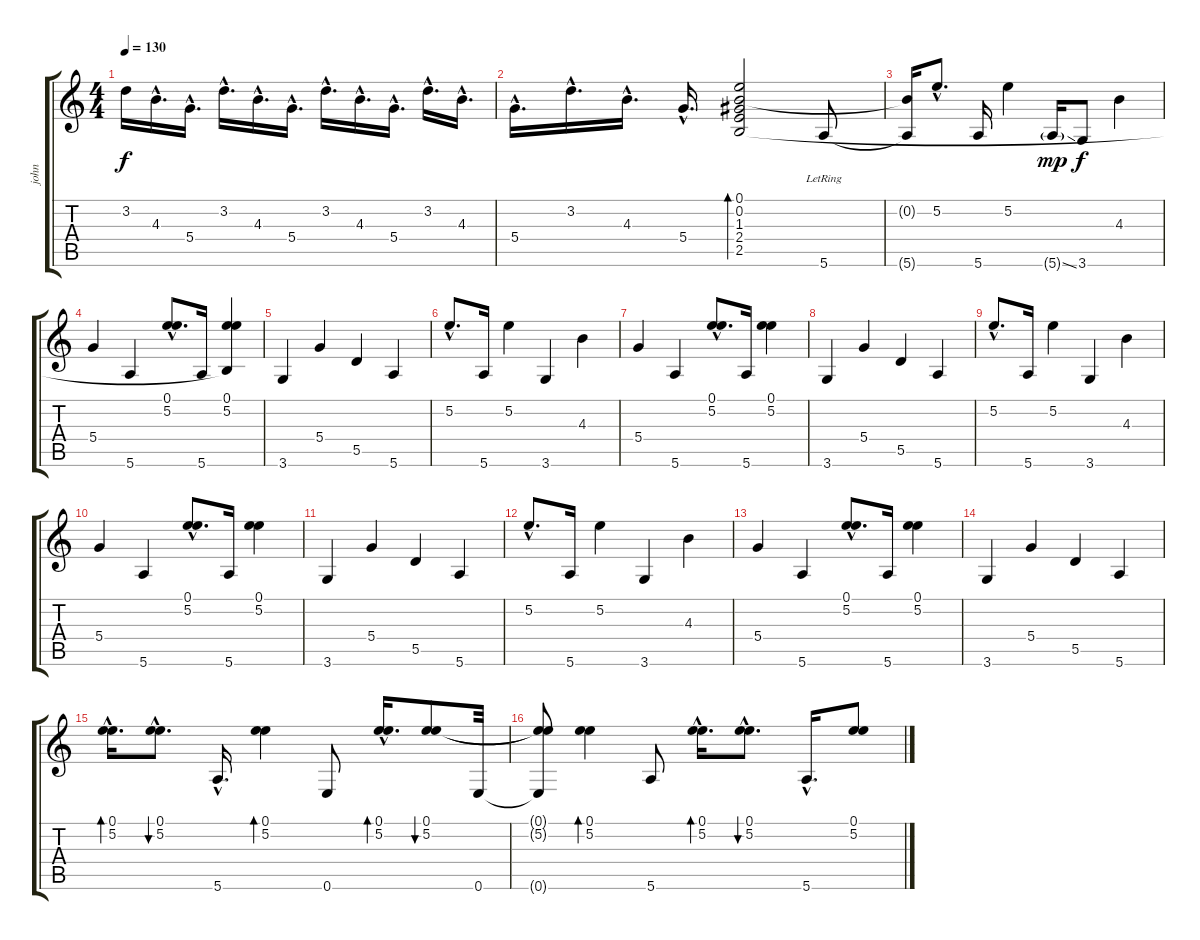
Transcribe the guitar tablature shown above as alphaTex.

\track ("john" "john") {instrument overdrivenguitar}
\staff {score tabs}
\tuning (E4 B3 G3 D3 A2 E2) {hide}
\ts (4 4)
\tempo 130
\clef g2
\ks c
3.2{t}.16{dy f} 4.3{hac}.16{d} 5.4{hac}.16{d} 3.2{hac}.16{d} 4.3{hac}.16{d} 5.4{hac}.16{d} 3.2{hac}.16{d} 4.3{hac}.16{d} 5.4{hac}.16{d} 3.2{hac}.16{d} 4.3{hac}.16{d} |
5.4{hac}.16{d} 3.2{hac}.16{d} 4.3{hac}.16{d} 5.4{hac}.16{d} (0.1 0.2 1.3 2.4 2.5).2{bd 120} 5.6{lr}.8{instrument electricguitarclean} |
(0.2{t} 5.6{t}).16 5.2{hac}.8{d} 5.6.16 5.2.4 5.6{ss g}.16{dy mp} 3.6.8{dy f} 4.3.4 |
5.4.4 5.6.4 (0.1{hac} 5.2{hac}).8{d} 5.6.16 (0.1 5.2 2.5{t}).4 |
3.6.4 5.4.4 5.5.4 5.6.4 |
5.2{hac}.8{d} 5.6.16 5.2.4 3.6.4 4.3.4 |
5.4.4 5.6.4 (0.1{hac} 5.2{hac}).8{d} 5.6.16 (0.1 5.2).4 |
3.6.4 5.4.4 5.5.4 5.6.4 |
5.2{hac}.8{d} 5.6.16 5.2.4 3.6.4 4.3.4 |
5.4.4 5.6.4 (0.1{hac} 5.2{hac}).8{d} 5.6.16 (0.1 5.2).4 |
3.6.4 5.4.4 5.5.4 5.6.4 |
5.2{hac}.8{d} 5.6.16 5.2.4 3.6.4 4.3.4 |
5.4.4 5.6.4 (0.1{hac} 5.2{hac}).8{d} 5.6.16 (0.1 5.2).4 |
3.6.4 5.4.4 5.5.4 5.6.4 |
(0.1{hac} 5.2{hac}).16{d bd 240} (0.1{hac} 5.2{hac}).8{d bu 240} 5.6{hac}.16{d} (0.1 5.2).4{bd 240} 0.6.8 (0.1{hac} 5.2{hac}).16{d bd 240} (0.1 5.2).8{bu 240} 0.6.32 |
(0.1{t} 5.2{t} 0.6{t}).8 (0.1 5.2).4{bd 240} 5.6.8 (0.1{hac} 5.2{hac}).16{d bd 240} (0.1{hac} 5.2{hac}).8{d bu 240} 5.6{hac}.16{d} (0.1 5.2).8
